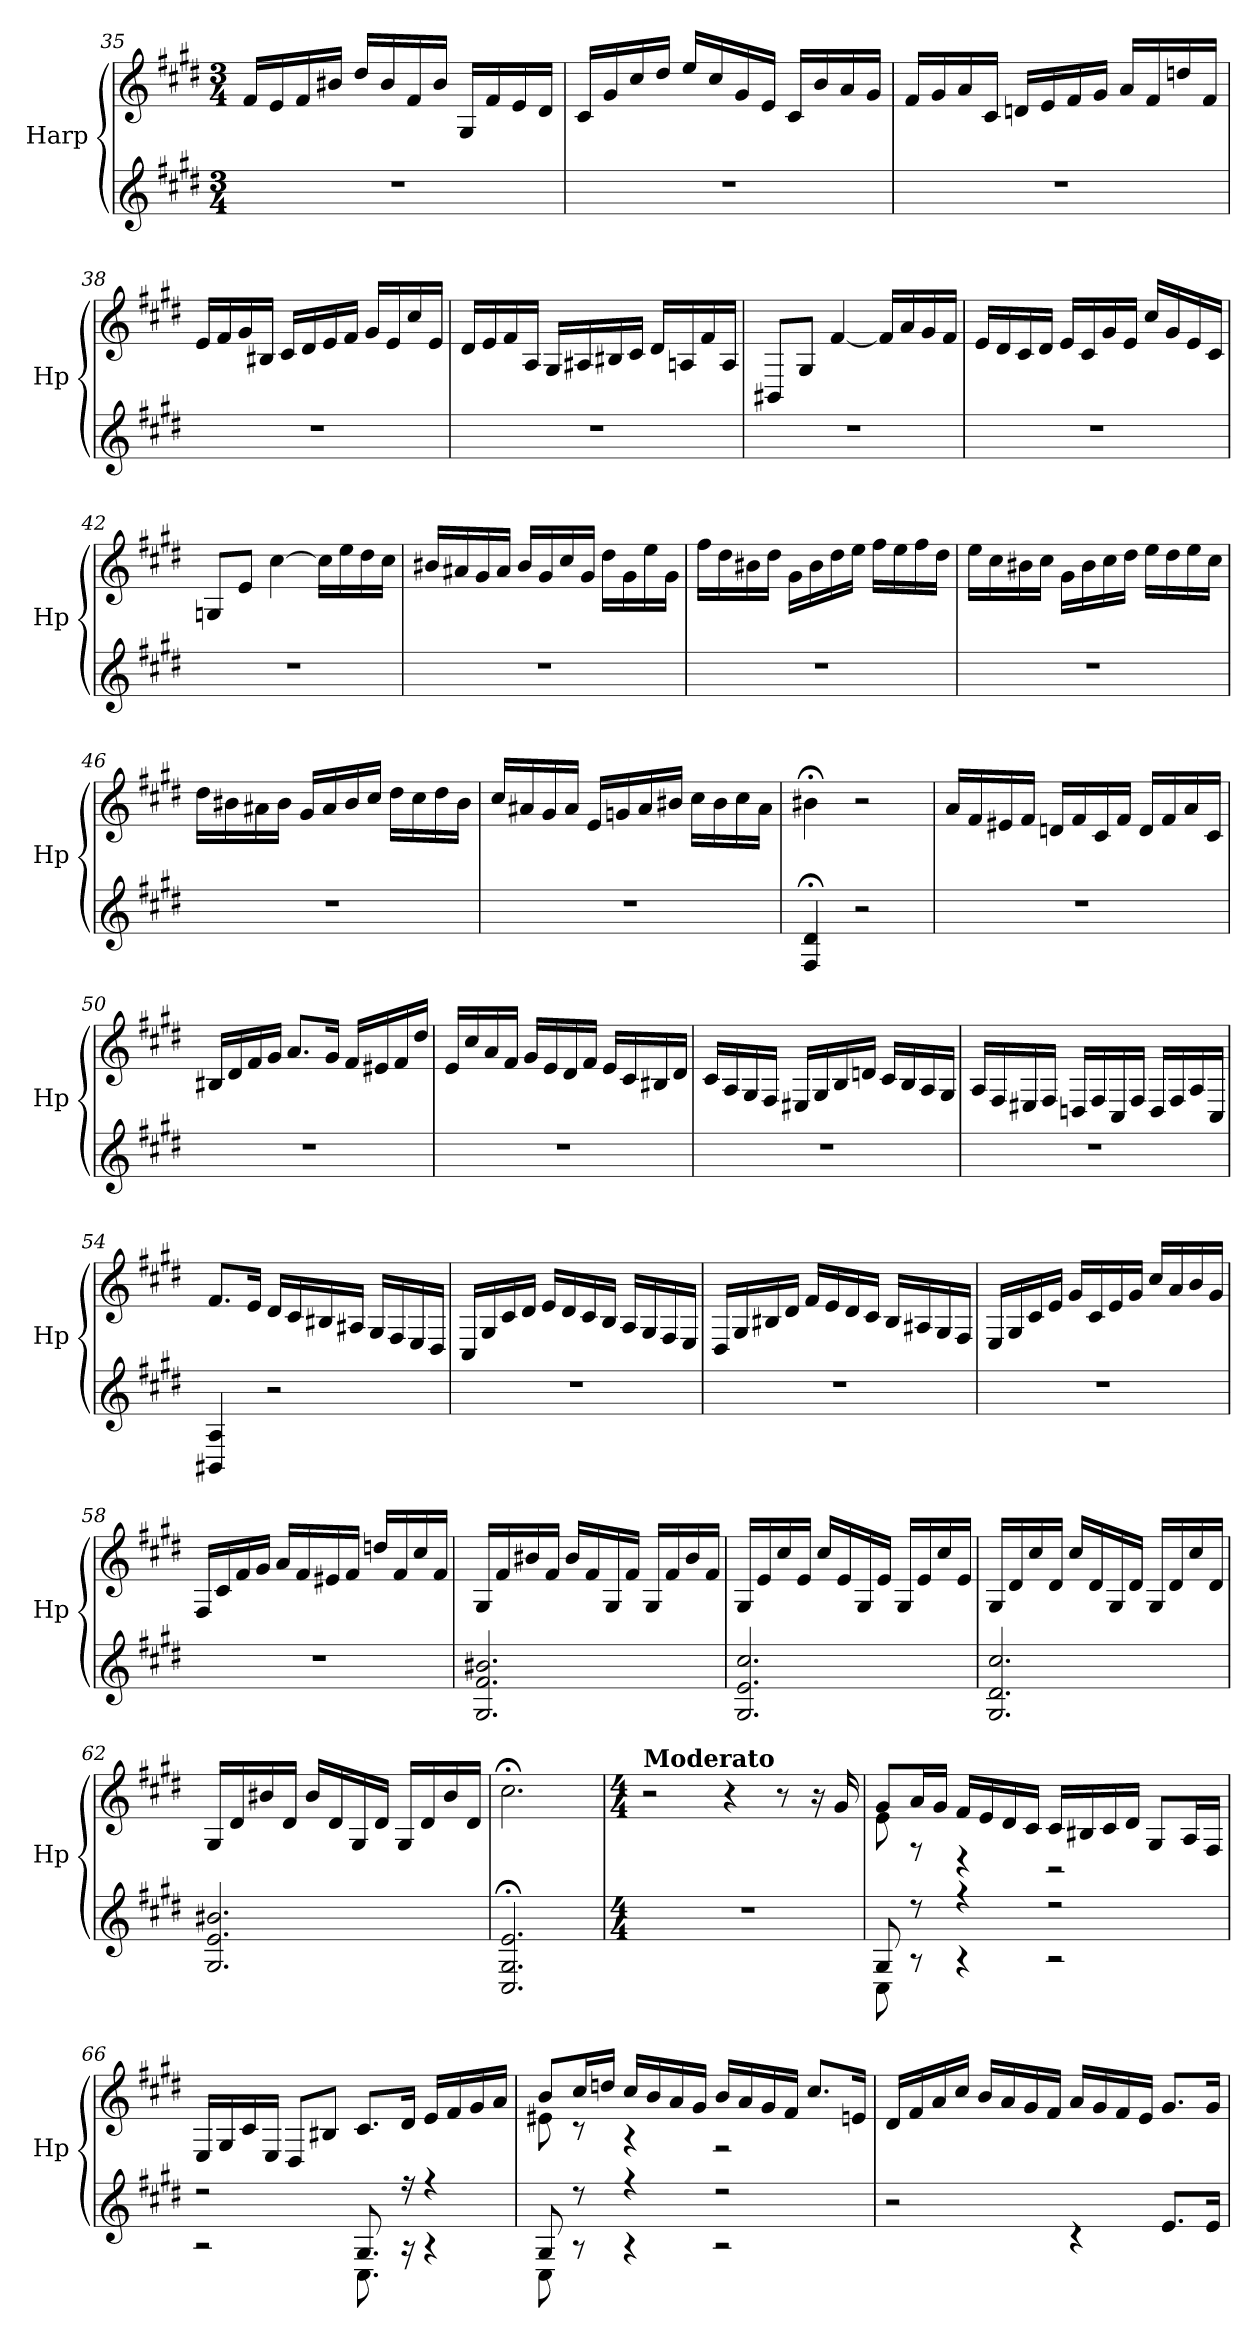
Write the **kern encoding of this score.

**kern	**kern
*part1	*part1
*staff2	*staff1
*I"Harp	*
*I'Hp	*
*clefG2	*clefG2
*k[f#c#g#d#]	*k[f#c#g#d#]
*M3/4	*M3/4
=35	=35
2.r	16f#/LL
.	16e/
.	16f#/
.	16b#X/JJ
.	16dd#/LL
.	16b#/
.	16f#/
.	16b#/JJ
.	16G#/LL
.	16f#/
.	16e/
.	16d#/JJ
!!LO:PB:g=z
=36	=36
2.r	16c#/LL
.	16g#/
.	16cc#/
.	16dd#/JJ
.	16ee/LL
.	16cc#/
.	16g#/
.	16e/JJ
.	16c#/LL
.	16b/
.	16a/
.	16g#/JJ
=37	=37
2.r	16f#/LL
.	16g#/
.	16a/
.	16c#/JJ
.	16dn/LL
.	16e/
.	16f#/
.	16g#/JJ
.	16a/LL
.	16f#/
.	16ddn/
.	16f#/JJ
=38	=38
2.r	16e/LL
.	16f#/
.	16g#/
.	16B#X/JJ
.	16c#/LL
.	16d#/
.	16e/
.	16f#/JJ
.	16g#/LL
.	16e/
.	16cc#/
.	16e/JJ
!!LO:LB:g=z
=39	=39
2.r	16d#/LL
.	16e/
.	16f#/
.	16A/JJ
.	16G#/LL
.	16A#X/
.	16B#X/
.	16c#/JJ
.	16d#/LL
.	16An/
.	16f#/
.	16A/JJ
=40	=40
2.r	8BB#X/L
.	8G#/J
.	[4f#/
.	16f#/LL]
.	16a/
.	16g#/
.	16f#/JJ
=41	=41
2.r	16e/LL
.	16d#/
.	16c#/
.	16d#/JJ
.	16e/LL
.	16c#/
.	16g#/
.	16e/JJ
.	16cc#/LL
.	16g#/
.	16e/
.	16c#/JJ
=42	=42
2.r	8Gn/L
.	8e/J
.	[4cc#\
.	16cc#\LL]
.	16ee\
.	16dd#\
.	16cc#\JJ
!!LO:LB:g=z
=43	=43
2.r	16b#X/LL
.	16a#X/
.	16g#/
.	16a#/JJ
.	16b#/LL
.	16g#/
.	16cc#/
.	16g#/JJ
.	16dd#\LL
.	16g#\
.	16ee\
.	16g#\JJ
=44	=44
2.r	16ff#\LL
.	16dd#\
.	16b#X\
.	16dd#\JJ
.	16g#\LL
.	16b#\
.	16dd#\
.	16ee\JJ
.	16ff#\LL
.	16ee\
.	16ff#\
.	16dd#\JJ
=45	=45
2.r	16ee\LL
.	16cc#\
.	16b#X\
.	16cc#\JJ
.	16g#\LL
.	16b#\
.	16cc#\
.	16dd#\JJ
.	16ee\LL
.	16dd#\
.	16ee\
.	16cc#\JJ
!!LO:LB:g=z
=46	=46
2.r	16dd#\LL
.	16b#X\
.	16a#X\
.	16b#\JJ
.	16g#/LL
.	16a#/
.	16b#/
.	16cc#/JJ
.	16dd#\LL
.	16cc#\
.	16dd#\
.	16b#\JJ
=47	=47
2.r	16cc#/LL
.	16a#X/
.	16g#/
.	16a#/JJ
.	16e/LL
.	16gn/
.	16a#/
.	16b#X/JJ
.	16cc#\LL
.	16b#\
.	16cc#\
.	16a#\JJ
=48	=48
4F#/;< 4d#/;<	4b#X;<\
2r	2r
=49	=49
2.r	16a/LL
.	16f#/
.	16e#X/
.	16f#/JJ
.	16dn/LL
.	16f#/
.	16c#/
.	16f#/JJ
.	16d/LL
.	16f#/
.	16a/
.	16c#/JJ
!!LO:LB:g=z
=50	=50
2.r	16B#X/LL
.	16d#/
.	16f#/
.	16g#/JJ
.	8.a/L
.	16g#/Jk
.	16f#/LL
.	16e#X/
.	16f#/
.	16dd#/JJ
=51	=51
2.r	16e/LL
.	16cc#/
.	16a/
.	16f#/JJ
.	16g#/LL
.	16e/
.	16d#/
.	16f#/JJ
.	16e/LL
.	16c#/
.	16B#X/
.	16d#/JJ
=52	=52
2.r	16c#/LL
.	16A/
.	16G#/
.	16F#/JJ
.	16E#X/LL
.	16G#/
.	16B/
.	16dn/JJ
.	16c#/LL
.	16B/
.	16A/
.	16G#/JJ
!!LO:LB:g=z
=53	=53
2.r	16A/LL
.	16F#/
.	16E#X/
.	16F#/JJ
.	16Dn/LL
.	16F#/
.	16C#/
.	16F#/JJ
.	16D/LL
.	16F#/
.	16A/
.	16C#/JJ
=54	=54
4BB#X/ 4A/	8.f#/L
.	16e/Jk
2r	16d#/LL
.	16c#/
.	16B#X/
.	16A#X/JJ
.	16G#/LL
.	16F#/
.	16E/
.	16D#/JJ
!!LO:PB:g=z
=55	=55
2.r	16C#/LL
.	16G#/
.	16c#/
.	16d#/JJ
.	16e/LL
.	16d#/
.	16c#/
.	16B/JJ
.	16A/LL
.	16G#/
.	16F#/
.	16E/JJ
=56	=56
2.r	16D#/LL
.	16G#/
.	16B#X/
.	16d#/JJ
.	16f#/LL
.	16e/
.	16d#/
.	16c#/JJ
.	16B#/LL
.	16A#X/
.	16G#/
.	16F#/JJ
=57	=57
2.r	16E/LL
.	16G#/
.	16c#/
.	16e/JJ
.	16g#/LL
.	16c#/
.	16e/
.	16g#/JJ
.	16cc#/LL
.	16a/
.	16b/
.	16g#/JJ
!!LO:LB:g=z
=58	=58
2.r	16F#/LL
.	16c#/
.	16f#/
.	16g#/JJ
.	16a/LL
.	16f#/
.	16e#X/
.	16f#/JJ
.	16ddn/LL
.	16f#/
.	16cc#/
.	16f#/JJ
=59	=59
2.G#/ 2.f#/ 2.b#X/	16G#/LL
.	16f#/
.	16b#X/
.	16f#/JJ
.	16b#/LL
.	16f#/
.	16G#/
.	16f#/JJ
.	16G#/LL
.	16f#/
.	16b#/
.	16f#/JJ
=60	=60
2.G#/ 2.e/ 2.cc#/	16G#/LL
.	16e/
.	16cc#/
.	16e/JJ
.	16cc#/LL
.	16e/
.	16G#/
.	16e/JJ
.	16G#/LL
.	16e/
.	16cc#/
.	16e/JJ
!!LO:LB:g=z
=61	=61
2.G#/ 2.d#/ 2.cc#/	16G#/LL
.	16d#/
.	16cc#/
.	16d#/JJ
.	16cc#/LL
.	16d#/
.	16G#/
.	16d#/JJ
.	16G#/LL
.	16d#/
.	16cc#/
.	16d#/JJ
=62	=62
2.G#/ 2.e/ 2.b#X/	16G#/LL
.	16d#/
.	16b#X/
.	16d#/JJ
.	16b#/LL
.	16d#/
.	16G#/
.	16d#/JJ
.	16G#/LL
.	16d#/
.	16b#/
.	16d#/JJ
=63	=63
2.C#/;< 2.G#/;< 2.e/;<	2.cc#;<\
!!LO:LB:g=z
=64	=64
*M4/4	*M4/4
!	!LO:TX:a:B:t=Moderato
1r	2r
.	4r
.	8r
.	16r
.	16g#/
=65	=65
*^	*^
8G#/	8C#\	8g#/L	8e\
8r	8r	16a/L	8rF
.	.	16g#/JJ	.
4r	4r	16f#/LL	4rD
.	.	16e/	.
.	.	16d#/	.
.	.	16c#/JJ	.
2r	2r	16c#/LL	2r
.	.	16B#X/	.
.	.	16c#/	.
.	.	16d#/JJ	.
.	.	8G#/L	.
.	.	16A/L	.
.	.	16F#/JJ	.
*	*	*v	*v
=66	=66	=66
2r	2r	16E/LL
.	.	16G#/
.	.	16c#/
.	.	16E/JJ
.	.	8D#/L
.	.	8B#X/J
8.G#/	8.C#\	8.c#/L
16r	16r	16d#/Jk
4r	4r	16e/LL
.	.	16f#/
.	.	16g#/
.	.	16a/JJ
!!LO:LB:g=z
=67	=67	=67
*	*	*^
8G#/	8C#\	8b/L	8e#X\
8r	8r	16cc#/L	8r
.	.	16ddn/JJ	.
4r	4r	16cc#/LL	4r
.	.	16b/	.
.	.	16a/	.
.	.	16g#/JJ	.
2r	2r	16b/LL	2r
.	.	16a/	.
.	.	16g#/	.
.	.	16f#/JJ	.
.	.	8.cc#/L	.
.	.	16en/Jk	.
*v	*v	*	*
*	*v	*v
=68	=68
2r	16d#/LL
.	16f#/
.	16a/
.	16cc#/JJ
.	16b/LL
.	16a/
.	16g#/
.	16f#/JJ
4rc	16a/LL
.	16g#/
.	16f#/
.	16e/JJ
8.e/L	8.g#/L
16e/Jk	16g#/Jk
=	=
*-	*-
